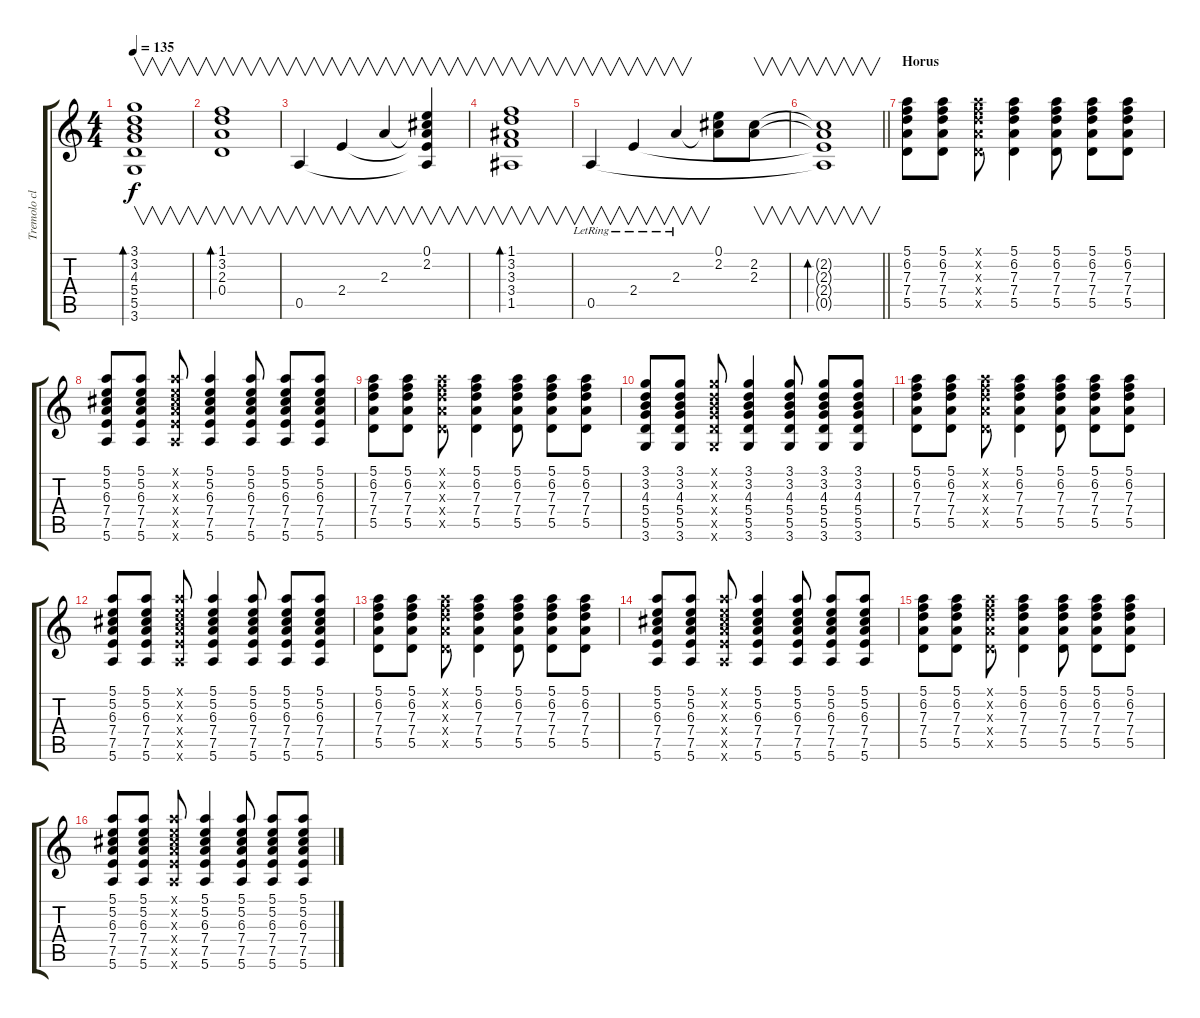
\track ("Tremolo clean" "Tremolo cl") {instrument acousticguitarsteel}
\staff {score tabs}
\tuning (E4 B3 G3 D3 A2 E2) {hide}
\ts (4 4)
\tempo 135
\clef g2
\ks c
(3.1 3.2 4.3 5.4 5.5 3.6).1{v bd 480 dy f} |
(1.1 3.2 2.3 0.4).1{v bd 480} |
0.5.4{v} 2.4.4{v} 2.3.4{v} (0.1 2.2 2.3{t} 2.4{t} 0.5{t}).4{v} |
(1.1 3.2 3.3 3.4 1.5).1{v bd 480} |
0.5{lr}.4{v} 2.4{lr}.4{v} 2.3{lr}.4{v} (0.1 2.2 2.3{t}).8 (2.2 2.3).8{v} |
\barLineRight lightlight
(2.2{t} 2.3{t} 2.4{t} 0.5{t}).1{v bd 480} |
\section ("" "Horus")
(5.1 6.2 7.3 7.4 5.5).8{volume 6 balance 13} (5.1 6.2 7.3 7.4 5.5).8 (5.1{x} 6.2{x} 7.3{x} 7.4{x} 5.5{x}).8 (5.1 6.2 7.3 7.4 5.5).4 (5.1 6.2 7.3 7.4 5.5).8 (5.1 6.2 7.3 7.4 5.5).8 (5.1 6.2 7.3 7.4 5.5).8 |
(5.1 5.2 6.3 7.4 7.5 5.6).8 (5.1 5.2 6.3 7.4 7.5 5.6).8 (5.1{x} 5.2{x} 6.3{x} 7.4{x} 7.5{x} 5.6{x}).8 (5.1 5.2 6.3 7.4 7.5 5.6).4 (5.1 5.2 6.3 7.4 7.5 5.6).8 (5.1 5.2 6.3 7.4 7.5 5.6).8 (5.1 5.2 6.3 7.4 7.5 5.6).8 |
(5.1 6.2 7.3 7.4 5.5).8 (5.1 6.2 7.3 7.4 5.5).8 (5.1{x} 6.2{x} 7.3{x} 7.4{x} 5.5{x}).8 (5.1 6.2 7.3 7.4 5.5).4 (5.1 6.2 7.3 7.4 5.5).8 (5.1 6.2 7.3 7.4 5.5).8 (5.1 6.2 7.3 7.4 5.5).8 |
(3.1 3.2 4.3 5.4 5.5 3.6).8 (3.1 3.2 4.3 5.4 5.5 3.6).8 (3.1{x} 3.2{x} 4.3{x} 5.4{x} 5.5{x} 3.6{x}).8 (3.1 3.2 4.3 5.4 5.5 3.6).4 (3.1 3.2 4.3 5.4 5.5 3.6).8 (3.1 3.2 4.3 5.4 5.5 3.6).8 (3.1 3.2 4.3 5.4 5.5 3.6).8 |
(5.1 6.2 7.3 7.4 5.5).8 (5.1 6.2 7.3 7.4 5.5).8 (5.1{x} 6.2{x} 7.3{x} 7.4{x} 5.5{x}).8 (5.1 6.2 7.3 7.4 5.5).4 (5.1 6.2 7.3 7.4 5.5).8 (5.1 6.2 7.3 7.4 5.5).8 (5.1 6.2 7.3 7.4 5.5).8 |
(5.1 5.2 6.3 7.4 7.5 5.6).8 (5.1 5.2 6.3 7.4 7.5 5.6).8 (5.1{x} 5.2{x} 6.3{x} 7.4{x} 7.5{x} 5.6{x}).8 (5.1 5.2 6.3 7.4 7.5 5.6).4 (5.1 5.2 6.3 7.4 7.5 5.6).8 (5.1 5.2 6.3 7.4 7.5 5.6).8 (5.1 5.2 6.3 7.4 7.5 5.6).8 |
(5.1 6.2 7.3 7.4 5.5).8 (5.1 6.2 7.3 7.4 5.5).8 (5.1{x} 6.2{x} 7.3{x} 7.4{x} 5.5{x}).8 (5.1 6.2 7.3 7.4 5.5).4 (5.1 6.2 7.3 7.4 5.5).8 (5.1 6.2 7.3 7.4 5.5).8 (5.1 6.2 7.3 7.4 5.5).8 |
(5.1 5.2 6.3 7.4 7.5 5.6).8 (5.1 5.2 6.3 7.4 7.5 5.6).8 (5.1{x} 5.2{x} 6.3{x} 7.4{x} 7.5{x} 5.6{x}).8 (5.1 5.2 6.3 7.4 7.5 5.6).4 (5.1 5.2 6.3 7.4 7.5 5.6).8 (5.1 5.2 6.3 7.4 7.5 5.6).8 (5.1 5.2 6.3 7.4 7.5 5.6).8 |
(5.1 6.2 7.3 7.4 5.5).8 (5.1 6.2 7.3 7.4 5.5).8 (5.1{x} 6.2{x} 7.3{x} 7.4{x} 5.5{x}).8 (5.1 6.2 7.3 7.4 5.5).4 (5.1 6.2 7.3 7.4 5.5).8 (5.1 6.2 7.3 7.4 5.5).8 (5.1 6.2 7.3 7.4 5.5).8 |
(5.1 5.2 6.3 7.4 7.5 5.6).8 (5.1 5.2 6.3 7.4 7.5 5.6).8 (5.1{x} 5.2{x} 6.3{x} 7.4{x} 7.5{x} 5.6{x}).8 (5.1 5.2 6.3 7.4 7.5 5.6).4 (5.1 5.2 6.3 7.4 7.5 5.6).8 (5.1 5.2 6.3 7.4 7.5 5.6).8 (5.1 5.2 6.3 7.4 7.5 5.6).8
